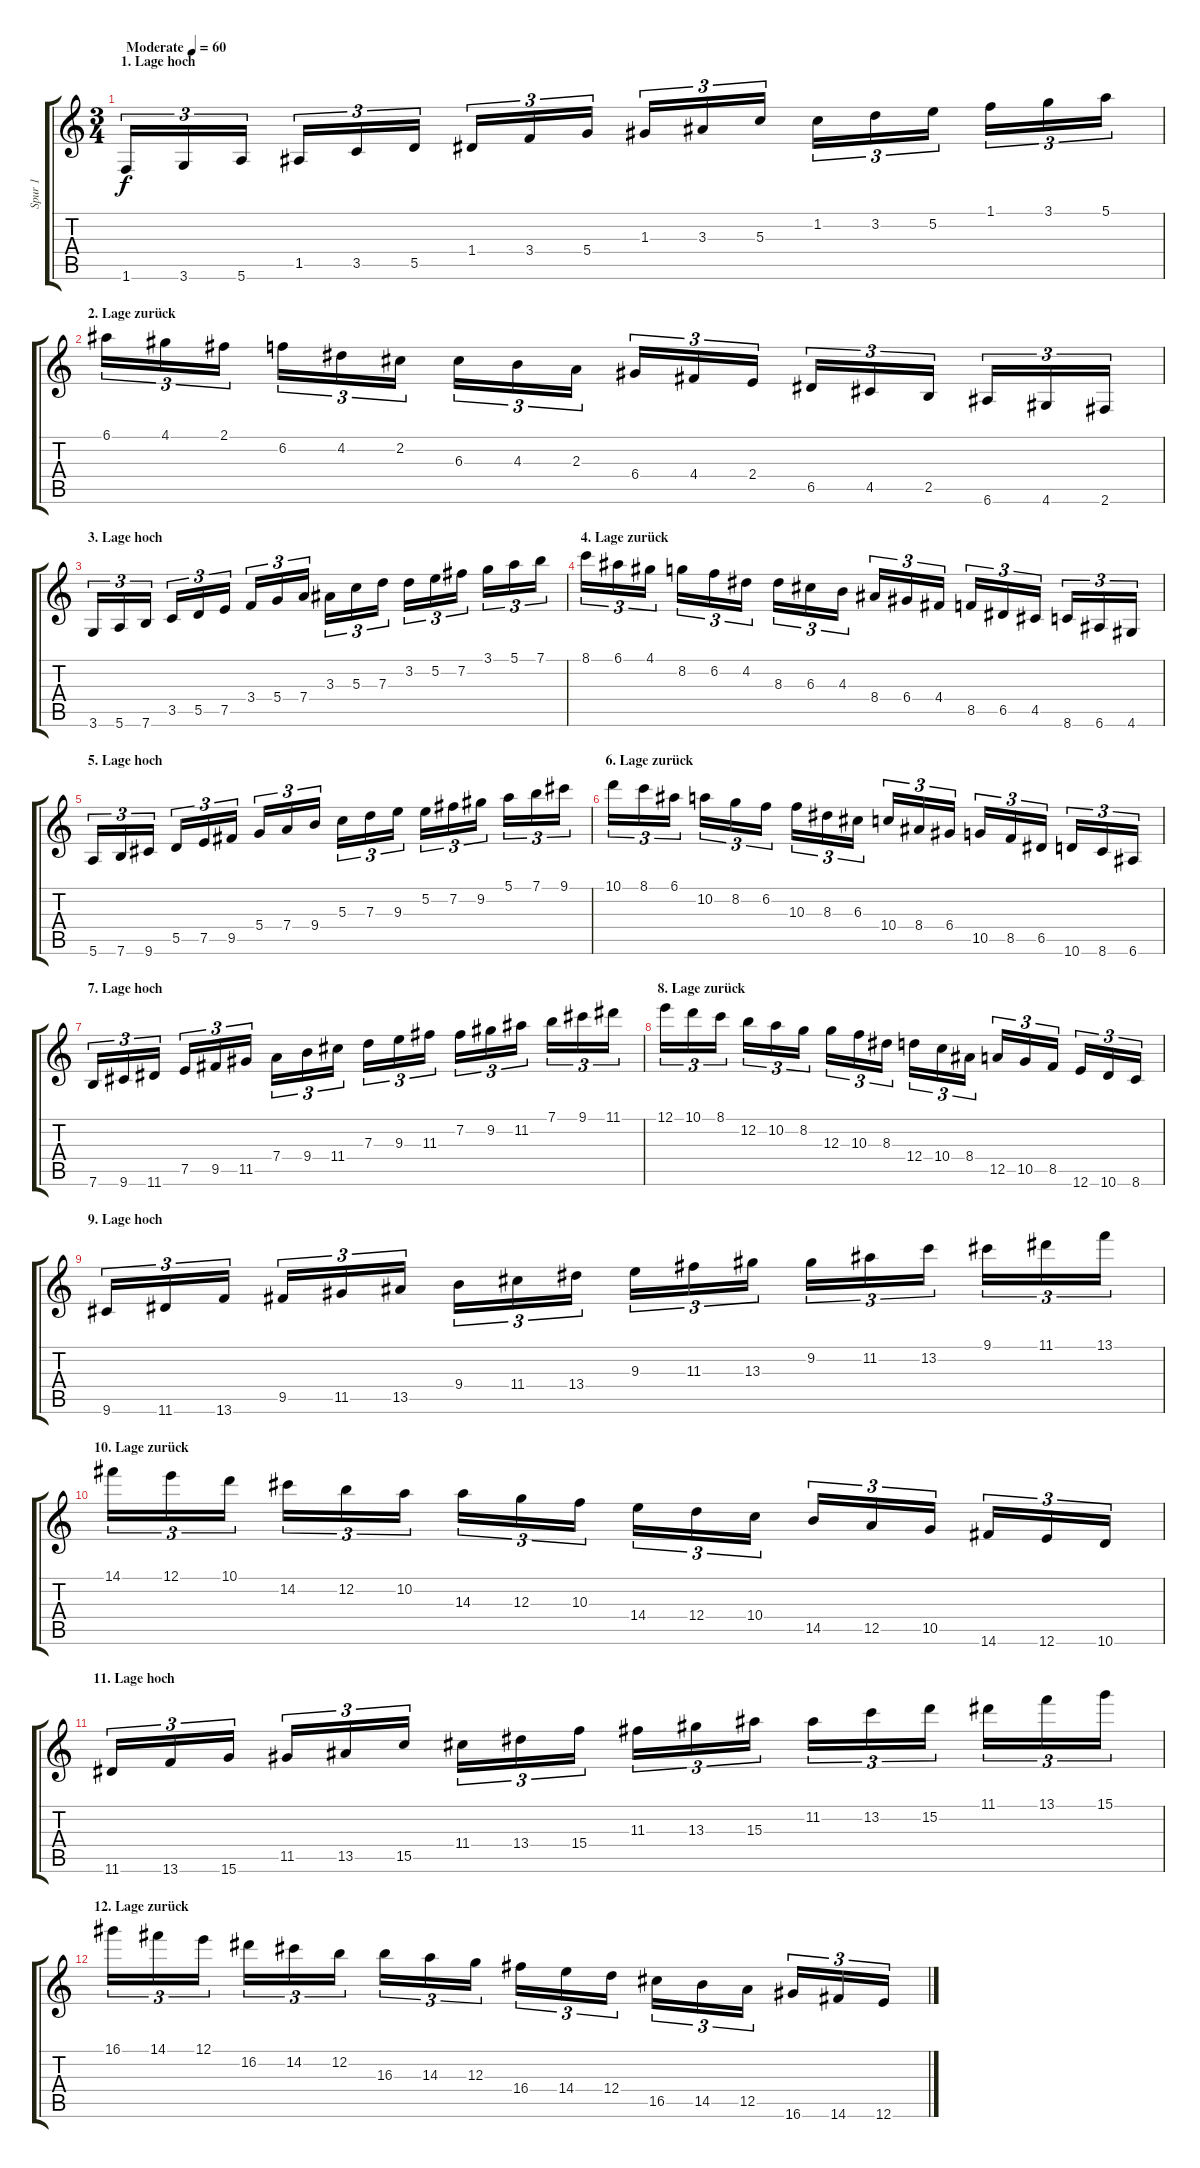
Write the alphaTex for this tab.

\track ("Spur 1" "Spur 1") {instrument acousticguitarsteel}
\staff {score tabs}
\tuning (E4 B3 G3 D3 A2 E2) {hide}
\ts (3 4)
\section ("" "1. Lage hoch")
\tempo (60 "Moderate")
\clef g2
\ks c
1.6.16{tu (3 2) dy f instrument acousticguitarsteel} 3.6.16{tu (3 2)} 5.6.16{tu (3 2)} 1.5.16{tu (3 2)} 3.5.16{tu (3 2)} 5.5.16{tu (3 2)} 1.4.16{tu (3 2)} 3.4.16{tu (3 2)} 5.4.16{tu (3 2)} 1.3.16{tu (3 2)} 3.3.16{tu (3 2)} 5.3.16{tu (3 2)} 1.2.16{tu (3 2)} 3.2.16{tu (3 2)} 5.2.16{tu (3 2)} 1.1.16{tu (3 2)} 3.1.16{tu (3 2)} 5.1.16{tu (3 2)} |
\section ("" "2. Lage zurück")
6.1.16{tu (3 2)} 4.1.16{tu (3 2)} 2.1.16{tu (3 2)} 6.2.16{tu (3 2)} 4.2.16{tu (3 2)} 2.2.16{tu (3 2)} 6.3.16{tu (3 2)} 4.3.16{tu (3 2)} 2.3.16{tu (3 2)} 6.4.16{tu (3 2)} 4.4.16{tu (3 2)} 2.4.16{tu (3 2)} 6.5.16{tu (3 2)} 4.5.16{tu (3 2)} 2.5.16{tu (3 2)} 6.6.16{tu (3 2)} 4.6.16{tu (3 2)} 2.6.16{tu (3 2)} |
\section ("" "3. Lage hoch")
3.6.16{tu (3 2)} 5.6.16{tu (3 2)} 7.6.16{tu (3 2)} 3.5.16{tu (3 2)} 5.5.16{tu (3 2)} 7.5.16{tu (3 2)} 3.4.16{tu (3 2)} 5.4.16{tu (3 2)} 7.4.16{tu (3 2)} 3.3.16{tu (3 2)} 5.3.16{tu (3 2)} 7.3.16{tu (3 2)} 3.2.16{tu (3 2)} 5.2.16{tu (3 2)} 7.2.16{tu (3 2)} 3.1.16{tu (3 2)} 5.1.16{tu (3 2)} 7.1.16{tu (3 2)} |
\section ("" "4. Lage zurück")
8.1.16{tu (3 2)} 6.1.16{tu (3 2)} 4.1.16{tu (3 2)} 8.2.16{tu (3 2)} 6.2.16{tu (3 2)} 4.2.16{tu (3 2)} 8.3.16{tu (3 2)} 6.3.16{tu (3 2)} 4.3.16{tu (3 2)} 8.4.16{tu (3 2)} 6.4.16{tu (3 2)} 4.4.16{tu (3 2)} 8.5.16{tu (3 2)} 6.5.16{tu (3 2)} 4.5.16{tu (3 2)} 8.6.16{tu (3 2)} 6.6.16{tu (3 2)} 4.6.16{tu (3 2)} |
\section ("" "5. Lage hoch")
5.6.16{tu (3 2)} 7.6.16{tu (3 2)} 9.6.16{tu (3 2)} 5.5.16{tu (3 2)} 7.5.16{tu (3 2)} 9.5.16{tu (3 2)} 5.4.16{tu (3 2)} 7.4.16{tu (3 2)} 9.4.16{tu (3 2)} 5.3.16{tu (3 2)} 7.3.16{tu (3 2)} 9.3.16{tu (3 2)} 5.2.16{tu (3 2)} 7.2.16{tu (3 2)} 9.2.16{tu (3 2)} 5.1.16{tu (3 2)} 7.1.16{tu (3 2)} 9.1.16{tu (3 2)} |
\section ("" "6. Lage zurück")
10.1.16{tu (3 2)} 8.1.16{tu (3 2)} 6.1.16{tu (3 2)} 10.2.16{tu (3 2)} 8.2.16{tu (3 2)} 6.2.16{tu (3 2)} 10.3.16{tu (3 2)} 8.3.16{tu (3 2)} 6.3.16{tu (3 2)} 10.4.16{tu (3 2)} 8.4.16{tu (3 2)} 6.4.16{tu (3 2)} 10.5.16{tu (3 2)} 8.5.16{tu (3 2)} 6.5.16{tu (3 2)} 10.6.16{tu (3 2)} 8.6.16{tu (3 2)} 6.6.16{tu (3 2)} |
\section ("" "7. Lage hoch")
7.6.16{tu (3 2)} 9.6.16{tu (3 2)} 11.6.16{tu (3 2)} 7.5.16{tu (3 2)} 9.5.16{tu (3 2)} 11.5.16{tu (3 2)} 7.4.16{tu (3 2)} 9.4.16{tu (3 2)} 11.4.16{tu (3 2)} 7.3.16{tu (3 2)} 9.3.16{tu (3 2)} 11.3.16{tu (3 2)} 7.2.16{tu (3 2)} 9.2.16{tu (3 2)} 11.2.16{tu (3 2)} 7.1.16{tu (3 2)} 9.1.16{tu (3 2)} 11.1.16{tu (3 2)} |
\section ("" "8. Lage zurück")
12.1.16{tu (3 2)} 10.1.16{tu (3 2)} 8.1.16{tu (3 2)} 12.2.16{tu (3 2)} 10.2.16{tu (3 2)} 8.2.16{tu (3 2)} 12.3.16{tu (3 2)} 10.3.16{tu (3 2)} 8.3.16{tu (3 2)} 12.4.16{tu (3 2)} 10.4.16{tu (3 2)} 8.4.16{tu (3 2)} 12.5.16{tu (3 2)} 10.5.16{tu (3 2)} 8.5.16{tu (3 2)} 12.6.16{tu (3 2)} 10.6.16{tu (3 2)} 8.6.16{tu (3 2)} |
\section ("" "9. Lage hoch")
9.6.16{tu (3 2)} 11.6.16{tu (3 2)} 13.6.16{tu (3 2)} 9.5.16{tu (3 2)} 11.5.16{tu (3 2)} 13.5.16{tu (3 2)} 9.4.16{tu (3 2)} 11.4.16{tu (3 2)} 13.4.16{tu (3 2)} 9.3.16{tu (3 2)} 11.3.16{tu (3 2)} 13.3.16{tu (3 2)} 9.2.16{tu (3 2)} 11.2.16{tu (3 2)} 13.2.16{tu (3 2)} 9.1.16{tu (3 2)} 11.1.16{tu (3 2)} 13.1.16{tu (3 2)} |
\section ("" "10. Lage zurück")
14.1.16{tu (3 2)} 12.1.16{tu (3 2)} 10.1.16{tu (3 2)} 14.2.16{tu (3 2)} 12.2.16{tu (3 2)} 10.2.16{tu (3 2)} 14.3.16{tu (3 2)} 12.3.16{tu (3 2)} 10.3.16{tu (3 2)} 14.4.16{tu (3 2)} 12.4.16{tu (3 2)} 10.4.16{tu (3 2)} 14.5.16{tu (3 2)} 12.5.16{tu (3 2)} 10.5.16{tu (3 2)} 14.6.16{tu (3 2)} 12.6.16{tu (3 2)} 10.6.16{tu (3 2)} |
\section ("" "11. Lage hoch")
11.6.16{tu (3 2)} 13.6.16{tu (3 2)} 15.6.16{tu (3 2)} 11.5.16{tu (3 2)} 13.5.16{tu (3 2)} 15.5.16{tu (3 2)} 11.4.16{tu (3 2)} 13.4.16{tu (3 2)} 15.4.16{tu (3 2)} 11.3.16{tu (3 2)} 13.3.16{tu (3 2)} 15.3.16{tu (3 2)} 11.2.16{tu (3 2)} 13.2.16{tu (3 2)} 15.2.16{tu (3 2)} 11.1.16{tu (3 2)} 13.1.16{tu (3 2)} 15.1.16{tu (3 2)} |
\section ("" "12. Lage zurück")
16.1.16{tu (3 2)} 14.1.16{tu (3 2)} 12.1.16{tu (3 2)} 16.2.16{tu (3 2)} 14.2.16{tu (3 2)} 12.2.16{tu (3 2)} 16.3.16{tu (3 2)} 14.3.16{tu (3 2)} 12.3.16{tu (3 2)} 16.4.16{tu (3 2)} 14.4.16{tu (3 2)} 12.4.16{tu (3 2)} 16.5.16{tu (3 2)} 14.5.16{tu (3 2)} 12.5.16{tu (3 2)} 16.6.16{tu (3 2)} 14.6.16{tu (3 2)} 12.6.16{tu (3 2)}
